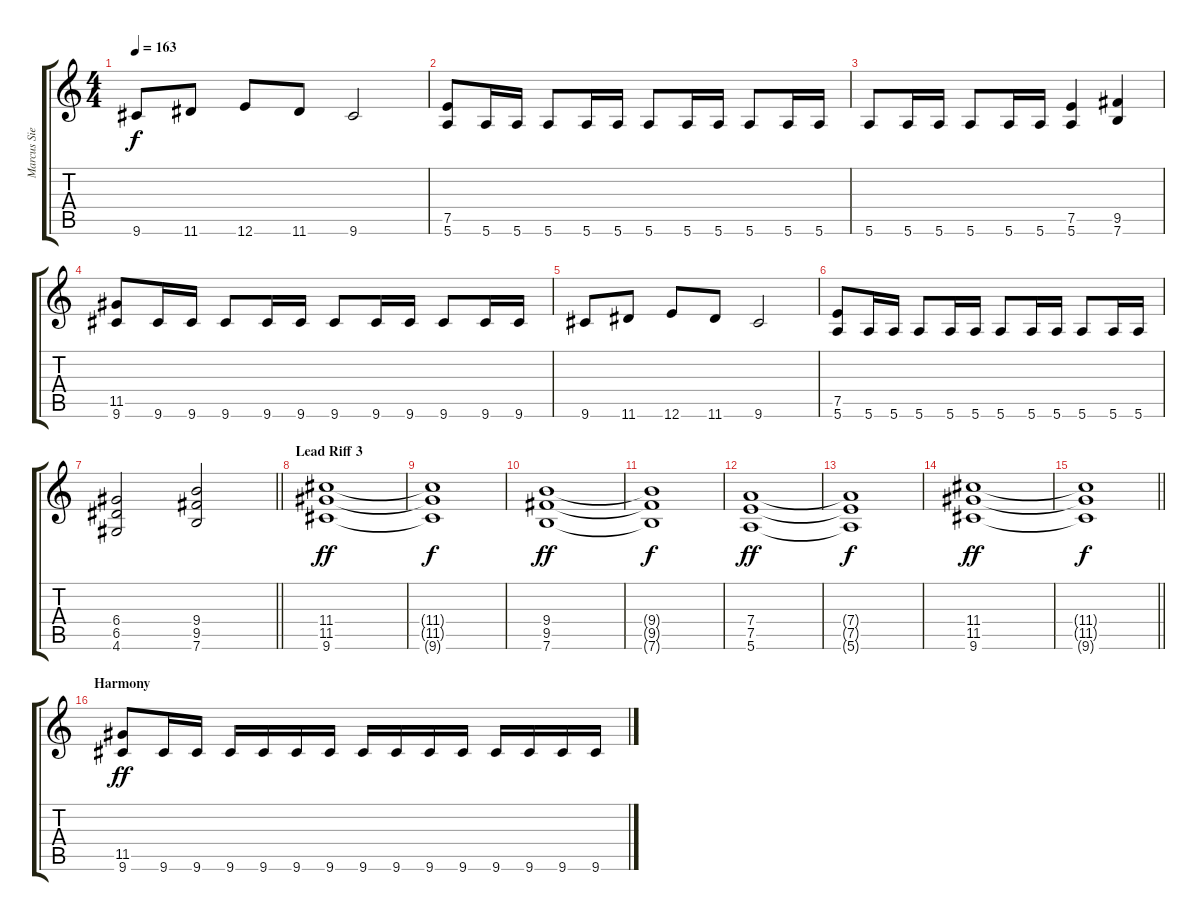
\track ("Marcus Siepen" "Marcus Sie") {instrument distortionguitar}
\staff {score tabs}
\tuning (E4 B3 G3 D3 A2 E2) {hide}
\ts (4 4)
\tempo 163
\clef g2
\ks c
9.6.8{dy f} 11.6.8 12.6.8 11.6.8 9.6.2 |
(7.5 5.6).8 5.6.16 5.6.16 5.6.8 5.6.16 5.6.16 5.6.8 5.6.16 5.6.16 5.6.8 5.6.16 5.6.16 |
5.6.8 5.6.16 5.6.16 5.6.8 5.6.16 5.6.16 (7.5 5.6).4 (9.5 7.6).4 |
(11.5 9.6).8 9.6.16 9.6.16 9.6.8 9.6.16 9.6.16 9.6.8 9.6.16 9.6.16 9.6.8 9.6.16 9.6.16 |
9.6.8 11.6.8 12.6.8 11.6.8 9.6.2 |
(7.5 5.6).8 5.6.16 5.6.16 5.6.8 5.6.16 5.6.16 5.6.8 5.6.16 5.6.16 5.6.8 5.6.16 5.6.16 |
\barLineRight lightlight
(6.4 6.5 4.6).2 (9.4 9.5 7.6).2 |
\section ("" "Lead Riff 3")
(11.4 11.5 9.6).1{dy ff volume 9} |
(11.4{t} 11.5{t} 9.6{t}).1{dy f} |
(9.4 9.5 7.6).1{dy ff} |
(9.4{t} 9.5{t} 7.6{t}).1{dy f} |
(7.4 7.5 5.6).1{dy ff} |
(7.4{t} 7.5{t} 5.6{t}).1{dy f} |
(11.4 11.5 9.6).1{dy ff} |
\barLineRight lightlight
(11.4{t} 11.5{t} 9.6{t}).1{dy f} |
\section ("" "Harmony")
(11.5 9.6).8{dy ff volume 11 instrument distortionguitar} 9.6.16 9.6.16 9.6.16 9.6.16 9.6.16 9.6.16 9.6.16 9.6.16 9.6.16 9.6.16 9.6.16 9.6.16 9.6.16 9.6.16
